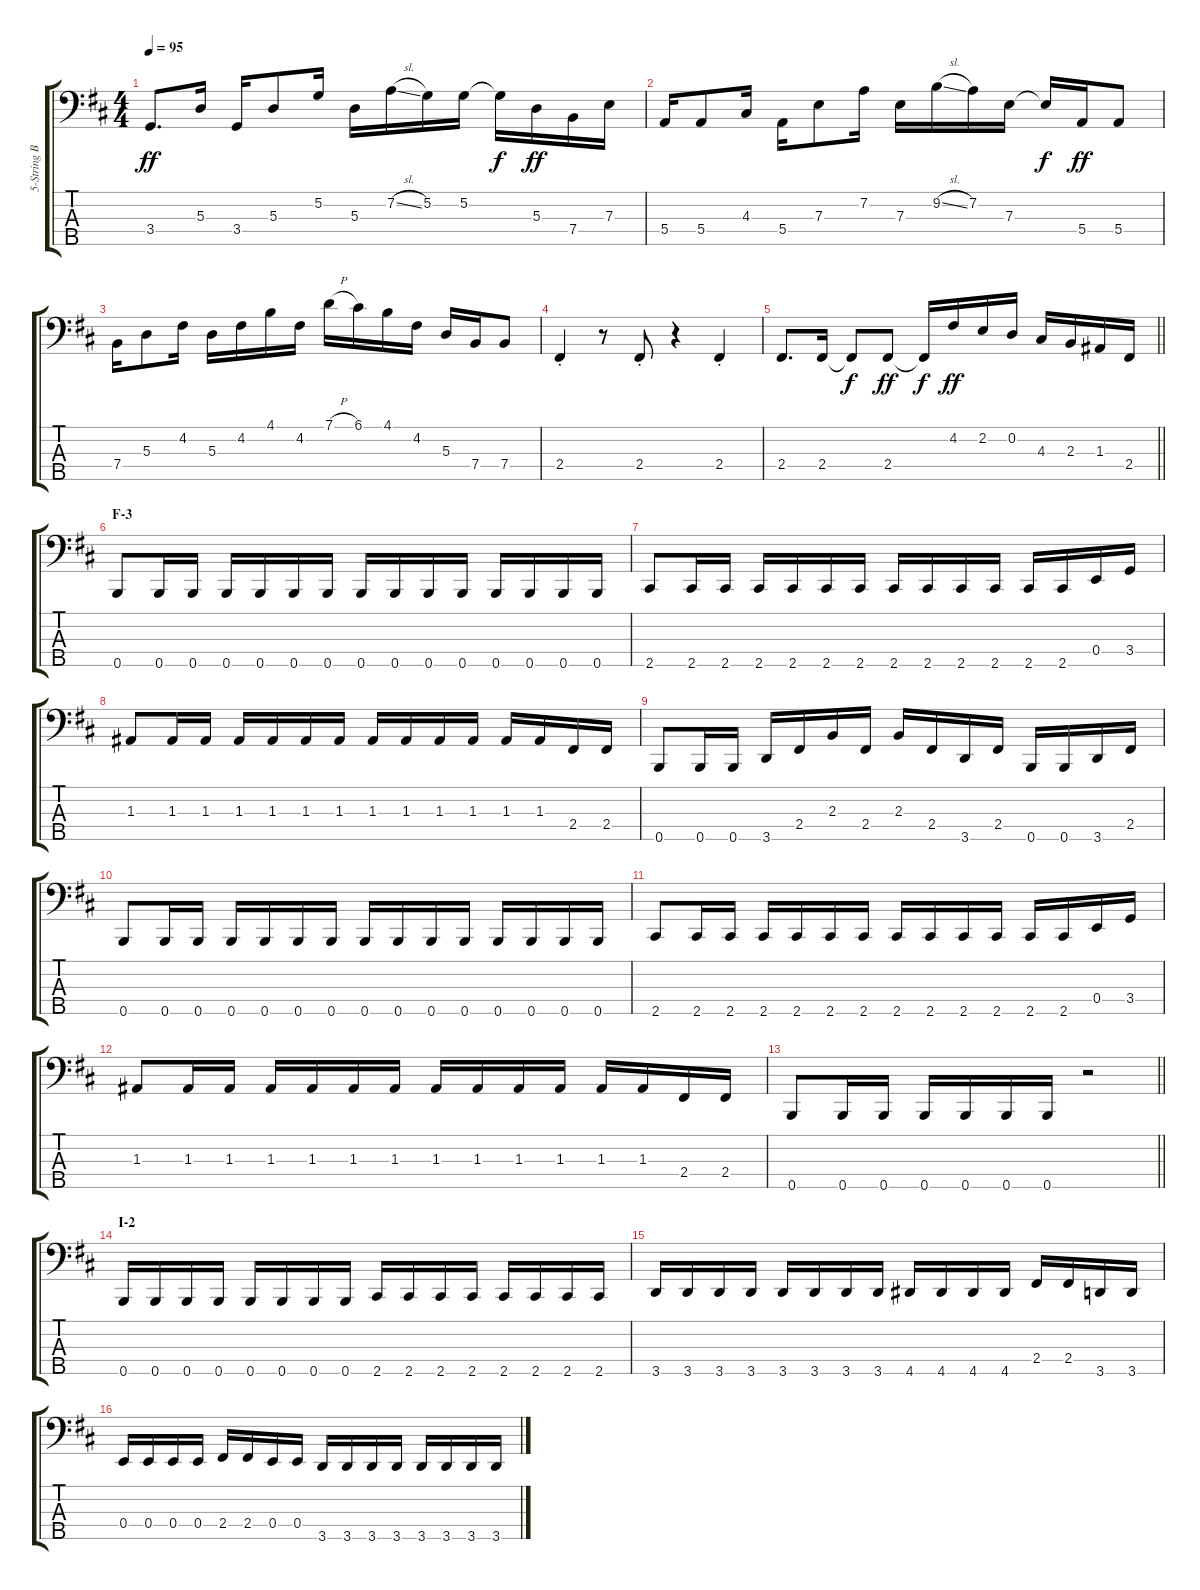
\track ("5-String Bass" "5-String B") {instrument electricbasspick}
\staff {score tabs}
\tuning (G2 D2 A1 E1 B0) {hide}
\ts (4 4)
\tempo 95
\clef f4
\ks d
3.4.8{d dy ff} 5.3.16 3.4.16 5.3.8 5.2.16 5.3.16 7.2{sl}.16 5.2.16 5.2.16 5.2{t}.16{dy f} 5.3.16{dy ff} 7.4.16 7.3.16 |
5.4.16 5.4.8 4.3.16 5.4.16 7.3.8 7.2.16 7.3.16 9.2{sl}.16 7.2.16 7.3.16 7.3{t}.16{dy f} 5.4.16{dy ff} 5.4.8 |
7.4.16 5.3.8 4.2.16 5.3.16 4.2.16 4.1.16 4.2.16 7.1{h}.16 6.1.16 4.1.16 4.2.16 5.3.16 7.4.16 7.4.8 |
2.4{st}.4 r.8 2.4{st}.8 r.4 2.4{st}.4 |
\barLineRight lightlight
2.4.8{d} 2.4.16 2.4{t}.8{dy f} 2.4.8{dy ff} 2.4{t}.16{dy f} 4.2.16{dy ff} 2.2.16 0.2.16 4.3.16 2.3.16 1.3.16 2.4.16 |
\section ("" "F-3")
0.5.8 0.5.16 0.5.16 0.5.16 0.5.16 0.5.16 0.5.16 0.5.16 0.5.16 0.5.16 0.5.16 0.5.16 0.5.16 0.5.16 0.5.16 |
2.5.8 2.5.16 2.5.16 2.5.16 2.5.16 2.5.16 2.5.16 2.5.16 2.5.16 2.5.16 2.5.16 2.5.16 2.5.16 0.4.16 3.4.16 |
1.3.8 1.3.16 1.3.16 1.3.16 1.3.16 1.3.16 1.3.16 1.3.16 1.3.16 1.3.16 1.3.16 1.3.16 1.3.16 2.4.16 2.4.16 |
0.5.8 0.5.16 0.5.16 3.5.16 2.4.16 2.3.16 2.4.16 2.3.16 2.4.16 3.5.16 2.4.16 0.5.16 0.5.16 3.5.16 2.4.16 |
0.5.8 0.5.16 0.5.16 0.5.16 0.5.16 0.5.16 0.5.16 0.5.16 0.5.16 0.5.16 0.5.16 0.5.16 0.5.16 0.5.16 0.5.16 |
2.5.8 2.5.16 2.5.16 2.5.16 2.5.16 2.5.16 2.5.16 2.5.16 2.5.16 2.5.16 2.5.16 2.5.16 2.5.16 0.4.16 3.4.16 |
1.3.8 1.3.16 1.3.16 1.3.16 1.3.16 1.3.16 1.3.16 1.3.16 1.3.16 1.3.16 1.3.16 1.3.16 1.3.16 2.4.16 2.4.16 |
\barLineRight lightlight
0.5.8 0.5.16 0.5.16 0.5.16 0.5.16 0.5.16 0.5.16 r.2 |
\section ("" "I-2")
0.5.16 0.5.16 0.5.16 0.5.16 0.5.16 0.5.16 0.5.16 0.5.16 2.5.16 2.5.16 2.5.16 2.5.16 2.5.16 2.5.16 2.5.16 2.5.16 |
3.5.16 3.5.16 3.5.16 3.5.16 3.5.16 3.5.16 3.5.16 3.5.16 4.5.16 4.5.16 4.5.16 4.5.16 2.4.16 2.4.16 3.5.16 3.5.16 |
0.4.16 0.4.16 0.4.16 0.4.16 2.4.16 2.4.16 0.4.16 0.4.16 3.5.16 3.5.16 3.5.16 3.5.16 3.5.16 3.5.16 3.5.16 3.5.16
